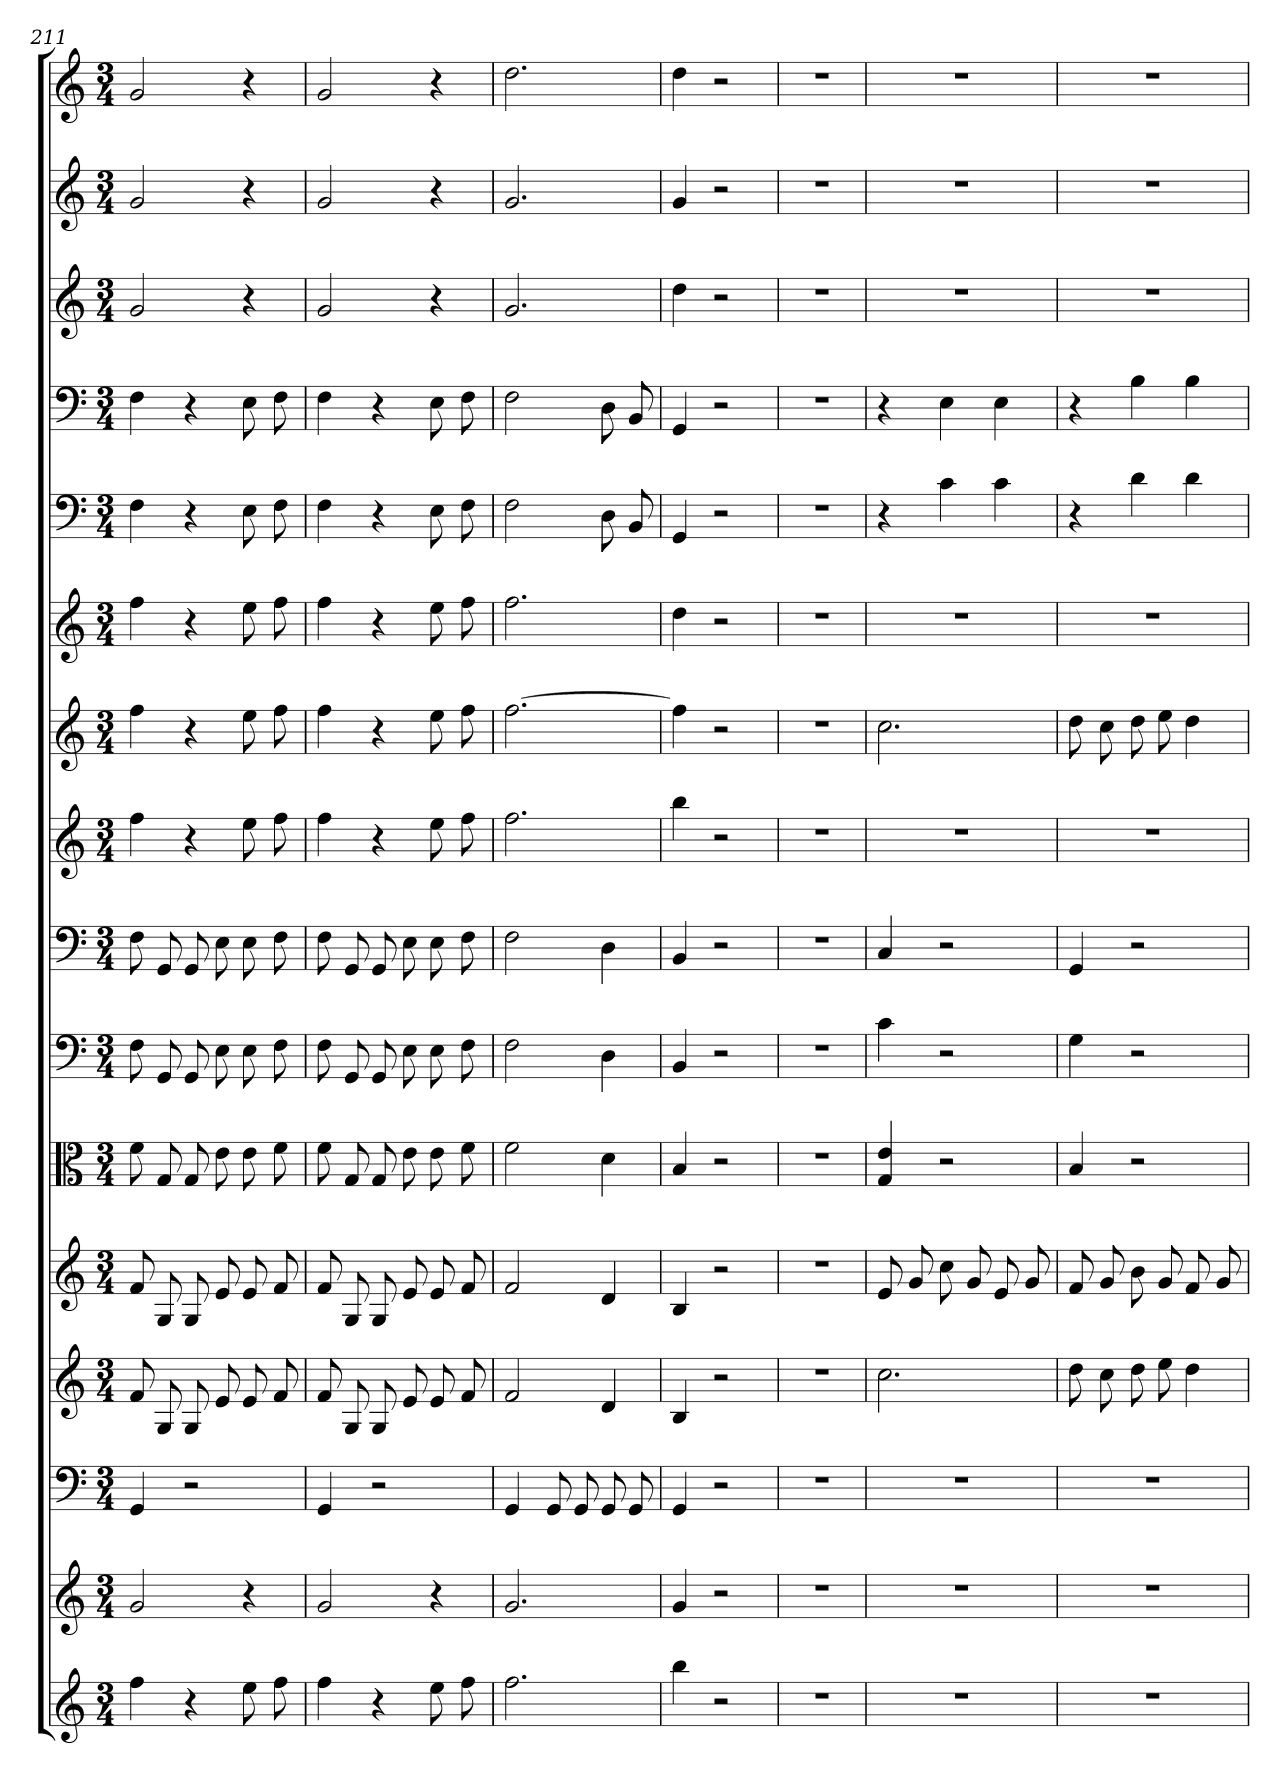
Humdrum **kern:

**kern	**kern	**kern	**kern	**kern	**kern	**kern	**kern	**kern	**kern	**kern	**kern	**kern	**kern	**kern	**kern
*part16	*part15	*part14	*part13	*part12	*part11	*part10	*part9	*part8	*part7	*part6	*part5	*part4	*part3	*part2	*part1
*staff16	*staff15	*staff14	*staff13	*staff12	*staff11	*staff10	*staff9	*staff8	*staff7	*staff6	*staff5	*staff4	*staff3	*staff2	*staff1
*	*	*clefF4	*	*	*clefC3	*clefF4	*clefF4	*	*	*	*clefF4	*clefF4	*	*	*
*k[]	*k[]	*k[]	*k[]	*k[]	*k[]	*k[]	*k[]	*k[]	*k[]	*k[]	*k[]	*k[]	*k[]	*k[]	*k[]
*C:	*C:	*C:	*C:	*C:	*C:	*C:	*C:	*C:	*C:	*C:	*C:	*C:	*C:	*C:	*C:
*M3/4	*M3/4	*M3/4	*M3/4	*M3/4	*M3/4	*M3/4	*M3/4	*M3/4	*M3/4	*M3/4	*M3/4	*M3/4	*M3/4	*M3/4	*M3/4
=211	=211	=211	=211	=211	=211	=211	=211	=211	=211	=211	=211	=211	=211	=211	=211
4ff	2g	4GG	8f	8f	8f	8F	8F	4ff	4ff	4ff	4F	4F	2g	2g	2g
.	.	.	8G	8G	8G	8GG	8GG	.	.	.	.	.	.	.	.
4r	.	2r	8G	8G	8G	8GG	8GG	4r	4r	4r	4r	4r	.	.	.
.	.	.	8e	8e	8e	8E	8E	.	.	.	.	.	.	.	.
8ee	4r	.	8e	8e	8e	8E	8E	8ee	8ee	8ee	8E	8E	4r	4r	4r
8ff	.	.	8f	8f	8f	8F	8F	8ff	8ff	8ff	8F	8F	.	.	.
=212	=212	=212	=212	=212	=212	=212	=212	=212	=212	=212	=212	=212	=212	=212	=212
4ff	2g	4GG	8f	8f	8f	8F	8F	4ff	4ff	4ff	4F	4F	2g	2g	2g
.	.	.	8G	8G	8G	8GG	8GG	.	.	.	.	.	.	.	.
4r	.	2r	8G	8G	8G	8GG	8GG	4r	4r	4r	4r	4r	.	.	.
.	.	.	8e	8e	8e	8E	8E	.	.	.	.	.	.	.	.
8ee	4r	.	8e	8e	8e	8E	8E	8ee	8ee	8ee	8E	8E	4r	4r	4r
8ff	.	.	8f	8f	8f	8F	8F	8ff	8ff	8ff	8F	8F	.	.	.
=213	=213	=213	=213	=213	=213	=213	=213	=213	=213	=213	=213	=213	=213	=213	=213
2.ff	2.g	4GG	2f	2f	2f	2F	2F	2.ff	[2.ff	2.ff	2F	2F	2.g	2.g	2.dd
.	.	8GG	.	.	.	.	.	.	.	.	.	.	.	.	.
.	.	8GG	.	.	.	.	.	.	.	.	.	.	.	.	.
.	.	8GG	4d	4d	4d	4D	4D	.	.	.	8D	8D	.	.	.
.	.	8GG	.	.	.	.	.	.	.	.	8BB	8BB	.	.	.
=214	=214	=214	=214	=214	=214	=214	=214	=214	=214	=214	=214	=214	=214	=214	=214
4bb	4g	4GG	4B	4B	4B	4BB	4BB	4bb	4ff]	4dd	4GG	4GG	4dd	4g	4dd
2r	2r	2r	2r	2r	2r	2r	2r	2r	2r	2r	2r	2r	2r	2r	2r
=215	=215	=215	=215	=215	=215	=215	=215	=215	=215	=215	=215	=215	=215	=215	=215
2.r	2.r	2.r	2.r	2.r	2.r	2.r	2.r	2.r	2.r	2.r	2.r	2.r	2.r	2.r	2.r
=216	=216	=216	=216	=216	=216	=216	=216	=216	=216	=216	=216	=216	=216	=216	=216
2.r	2.r	2.r	2.cc	8e	4G 4e	4c	4C	2.r	2.cc	2.r	4r	4r	2.r	2.r	2.r
.	.	.	.	8g	.	.	.	.	.	.	.	.	.	.	.
.	.	.	.	8cc	2r	2r	2r	.	.	.	4c	4E	.	.	.
.	.	.	.	8g	.	.	.	.	.	.	.	.	.	.	.
.	.	.	.	8e	.	.	.	.	.	.	4c	4E	.	.	.
.	.	.	.	8g	.	.	.	.	.	.	.	.	.	.	.
=217	=217	=217	=217	=217	=217	=217	=217	=217	=217	=217	=217	=217	=217	=217	=217
2.r	2.r	2.r	8dd	8f	4B	4G	4GG	2.r	8dd	2.r	4r	4r	2.r	2.r	2.r
.	.	.	8cc	8g	.	.	.	.	8cc	.	.	.	.	.	.
.	.	.	8dd	8b	2r	2r	2r	.	8dd	.	4d	4B	.	.	.
.	.	.	8ee	8g	.	.	.	.	8ee	.	.	.	.	.	.
.	.	.	4dd	8f	.	.	.	.	4dd	.	4d	4B	.	.	.
.	.	.	.	8g	.	.	.	.	.	.	.	.	.	.	.
=	=	=	=	=	=	=	=	=	=	=	=	=	=	=	=
*-	*-	*-	*-	*-	*-	*-	*-	*-	*-	*-	*-	*-	*-	*-	*-
